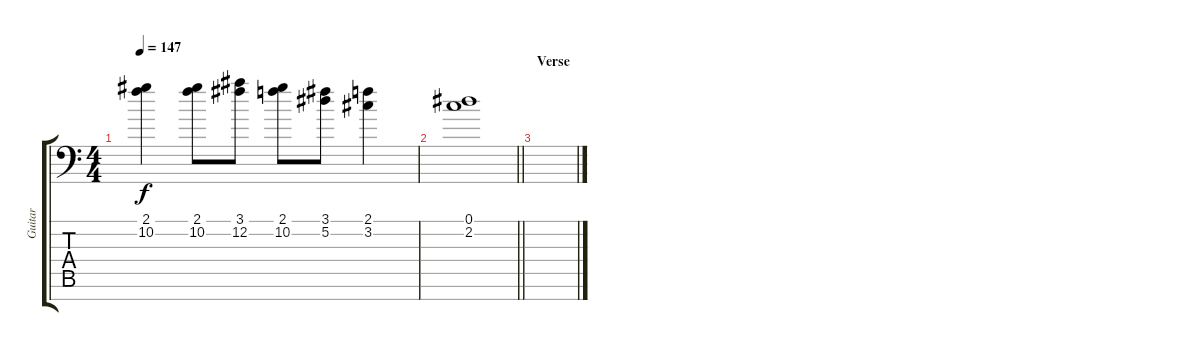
\track ("Guitar " "Guitar ") {instrument overdrivenguitar}
\staff {score tabs}
\tuning (Eb4 Bb3 Gb3 Db3 Ab2 Eb2 Bb1) {hide}
\ts (4 4)
\tempo 147
\clef f4
\ks c
(2.1 10.2).4{dy f} (2.1 10.2).8 (3.1 12.2).8 (2.1 10.2).8 (3.1 5.2).8 (2.1 3.2).4 |
\barLineRight lightlight
(0.1 2.2).1 |
\section ("" "Verse")
